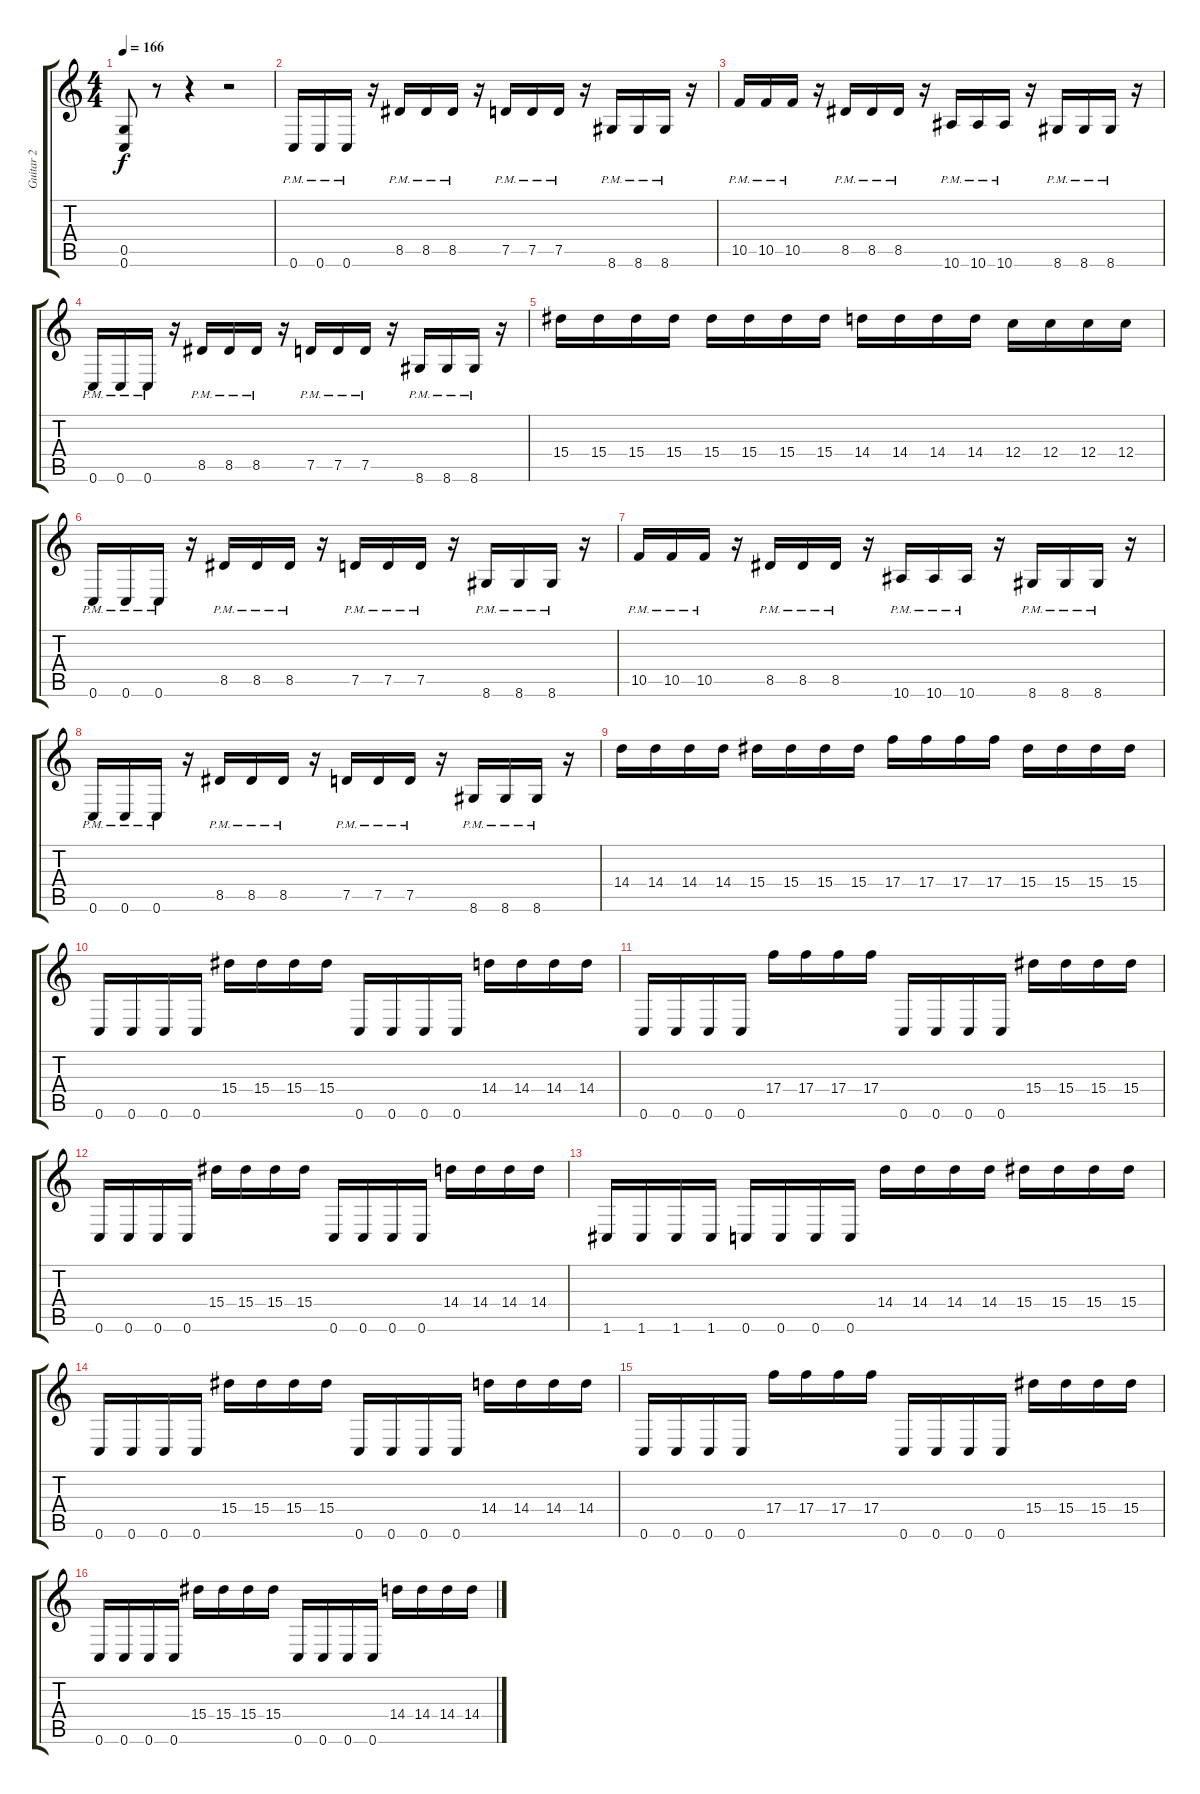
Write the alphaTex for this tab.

\track ("Guitar 2" "Guitar 2") {instrument distortionguitar}
\staff {score tabs}
\tuning (D4 A3 F3 C3 G2 C2) {hide}
\ts (4 4)
\tempo 166
\clef g2
\ks c
(0.5 0.6).8{dy f} r.8 r.4 r.2 |
0.6{pm}.16 0.6{pm}.16 0.6{pm}.16 r.16 8.5{pm}.16 8.5{pm}.16 8.5{pm}.16 r.16 7.5{pm}.16 7.5{pm}.16 7.5{pm}.16 r.16 8.6{pm}.16 8.6{pm}.16 8.6{pm}.16 r.16 |
10.5{pm}.16 10.5{pm}.16 10.5{pm}.16 r.16 8.5{pm}.16 8.5{pm}.16 8.5{pm}.16 r.16 10.6{pm}.16 10.6{pm}.16 10.6{pm}.16 r.16 8.6{pm}.16 8.6{pm}.16 8.6{pm}.16 r.16 |
0.6{pm}.16 0.6{pm}.16 0.6{pm}.16 r.16 8.5{pm}.16 8.5{pm}.16 8.5{pm}.16 r.16 7.5{pm}.16 7.5{pm}.16 7.5{pm}.16 r.16 8.6{pm}.16 8.6{pm}.16 8.6{pm}.16 r.16 |
15.4.16 15.4.16 15.4.16 15.4.16 15.4.16 15.4.16 15.4.16 15.4.16 14.4.16 14.4.16 14.4.16 14.4.16 12.4.16 12.4.16 12.4.16 12.4.16 |
0.6{pm}.16 0.6{pm}.16 0.6{pm}.16 r.16 8.5{pm}.16 8.5{pm}.16 8.5{pm}.16 r.16 7.5{pm}.16 7.5{pm}.16 7.5{pm}.16 r.16 8.6{pm}.16 8.6{pm}.16 8.6{pm}.16 r.16 |
10.5{pm}.16 10.5{pm}.16 10.5{pm}.16 r.16 8.5{pm}.16 8.5{pm}.16 8.5{pm}.16 r.16 10.6{pm}.16 10.6{pm}.16 10.6{pm}.16 r.16 8.6{pm}.16 8.6{pm}.16 8.6{pm}.16 r.16 |
0.6{pm}.16 0.6{pm}.16 0.6{pm}.16 r.16 8.5{pm}.16 8.5{pm}.16 8.5{pm}.16 r.16 7.5{pm}.16 7.5{pm}.16 7.5{pm}.16 r.16 8.6{pm}.16 8.6{pm}.16 8.6{pm}.16 r.16 |
14.4.16 14.4.16 14.4.16 14.4.16 15.4.16 15.4.16 15.4.16 15.4.16 17.4.16 17.4.16 17.4.16 17.4.16 15.4.16 15.4.16 15.4.16 15.4.16 |
0.6.16 0.6.16 0.6.16 0.6.16 15.4.16 15.4.16 15.4.16 15.4.16 0.6.16 0.6.16 0.6.16 0.6.16 14.4.16 14.4.16 14.4.16 14.4.16 |
0.6.16 0.6.16 0.6.16 0.6.16 17.4.16 17.4.16 17.4.16 17.4.16 0.6.16 0.6.16 0.6.16 0.6.16 15.4.16 15.4.16 15.4.16 15.4.16 |
0.6.16 0.6.16 0.6.16 0.6.16 15.4.16 15.4.16 15.4.16 15.4.16 0.6.16 0.6.16 0.6.16 0.6.16 14.4.16 14.4.16 14.4.16 14.4.16 |
1.6.16 1.6.16 1.6.16 1.6.16 0.6.16 0.6.16 0.6.16 0.6.16 14.4.16 14.4.16 14.4.16 14.4.16 15.4.16 15.4.16 15.4.16 15.4.16 |
0.6.16 0.6.16 0.6.16 0.6.16 15.4.16 15.4.16 15.4.16 15.4.16 0.6.16 0.6.16 0.6.16 0.6.16 14.4.16 14.4.16 14.4.16 14.4.16 |
0.6.16 0.6.16 0.6.16 0.6.16 17.4.16 17.4.16 17.4.16 17.4.16 0.6.16 0.6.16 0.6.16 0.6.16 15.4.16 15.4.16 15.4.16 15.4.16 |
0.6.16 0.6.16 0.6.16 0.6.16 15.4.16 15.4.16 15.4.16 15.4.16 0.6.16 0.6.16 0.6.16 0.6.16 14.4.16 14.4.16 14.4.16 14.4.16
